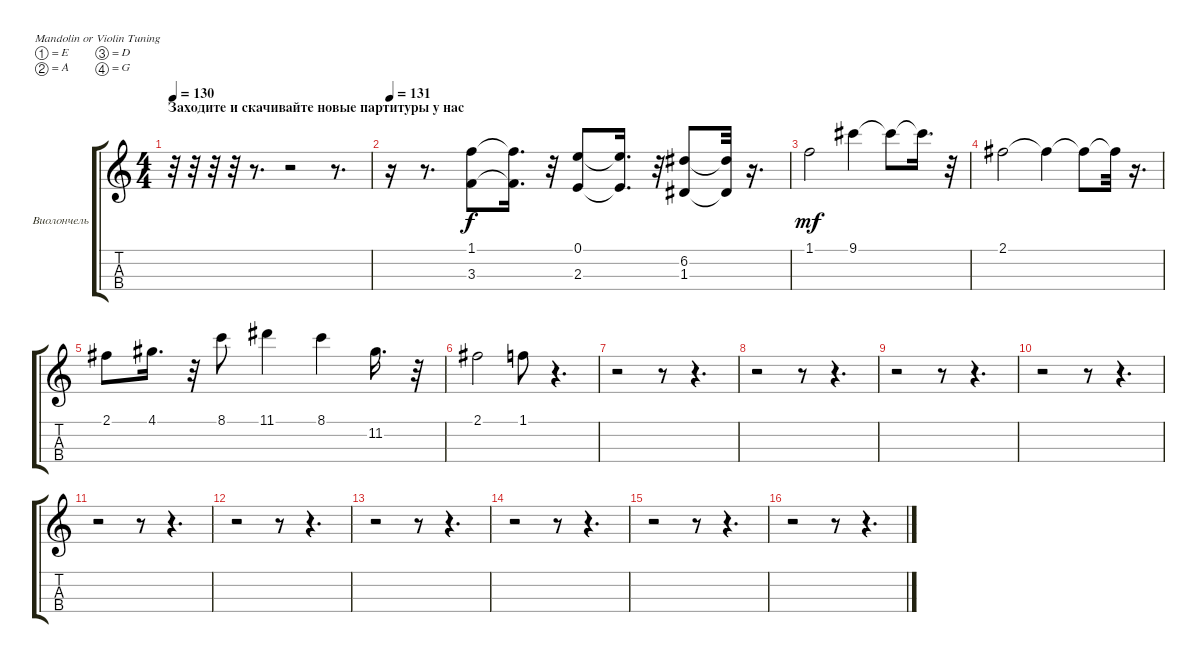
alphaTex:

\bracketExtendMode groupsimilarinstruments
\firstSystemTrackNameOrientation horizontal
\otherSystemsTrackNameOrientation horizontal
\track ("Виолончель" "Виолончель") {instrument violin}
\staff {score tabs}
\tuning (E5 A4 D4 G3)
\ts (4 4)
\section ("" "Заходите и скачивайте новые партитуры у нас")
\tempo 130
\clef g2
\ks c
r.32{dy f instrument violin} r.32 r.32 r.32 r.8{d} r.2 r.8{d} |
\tempo 131
r.16 r.8{d} (3.3 1.1).8 (3.3{t} 1.1{t}).16{d} r.32 (2.3 0.1).8 (2.3{t} 0.1{t}).16{d} r.32 (1.3 6.2).8 (1.3{t} 6.2{t}).32 r.16{d} |
1.1.2{dy mf} 9.1.4 9.1{t}.8 9.1{t}.16{d} r.32 |
2.1.2 2.1{t}.4 2.1{t}.8 2.1{t}.32 r.16{d} |
2.1.8 4.1.16{d} r.32 8.1.8 11.1.4 8.1.4 11.2.16{d} r.32 |
2.1.2 1.1.8 r.4{d} |
r.2 r.8 r.4{d} |
r.2 r.8 r.4{d} |
r.2 r.8 r.4{d} |
r.2 r.8 r.4{d} |
r.2 r.8 r.4{d} |
r.2 r.8 r.4{d} |
r.2 r.8 r.4{d} |
r.2 r.8 r.4{d} |
r.2 r.8 r.4{d} |
r.2 r.8 r.4{d}
